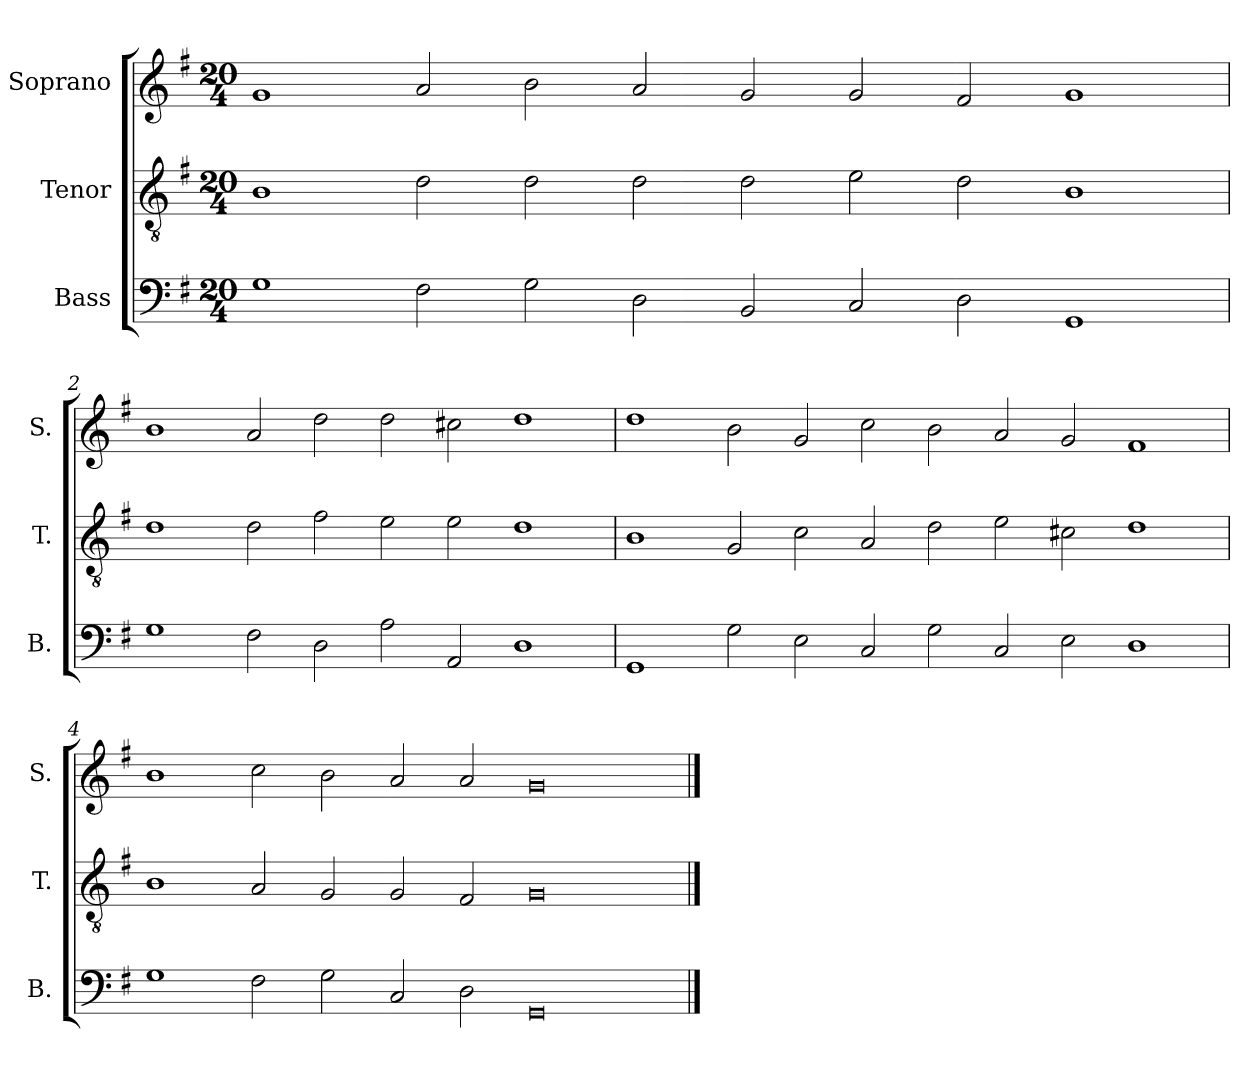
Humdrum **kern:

**kern	**kern	**kern
*part3	*part2	*part1
*staff3	*staff2	*staff1
*I"Bass	*I"Tenor	*I"Soprano
*I'B.	*I'T.	*I'S.
*clefF4	*clefGv2	*clefG2
*k[f#]	*k[f#]	*k[f#]
*G:	*G:	*G:
*M20/4	*M20/4	*M20/4
=1	=1	=1
1G	1B	1g
2F#\	2d\	2a/
2G\	2d\	2b\
2D\	2d\	2a/
2BB/	2d\	2g/
2C/	2e\	2g/
2D\	2d\	2f#/
1GG	1B	1g
=2	=2	=2
1G	1d	1b
2F#\	2d\	2a/
2D\	2f#\	2dd\
2A\	2e\	2dd\
2AA/	2e\	2cc#X\
1D	1d	1dd
=3	=3	=3
1GG	1B	1dd
2G\	2G/	2b\
2E\	2c\	2g/
2C/	2A/	2cc\
2G\	2d\	2b\
2C/	2e\	2a/
2E\	2c#X\	2g/
1D	1d	1f#
=4	=4	=4
1G	1B	1b
2F#\	2A/	2cc\
2G\	2G/	2b\
2C/	2G/	2a/
2D\	2F#/	2a/
0GG	0G	0g
==	==	==
*-	*-	*-
